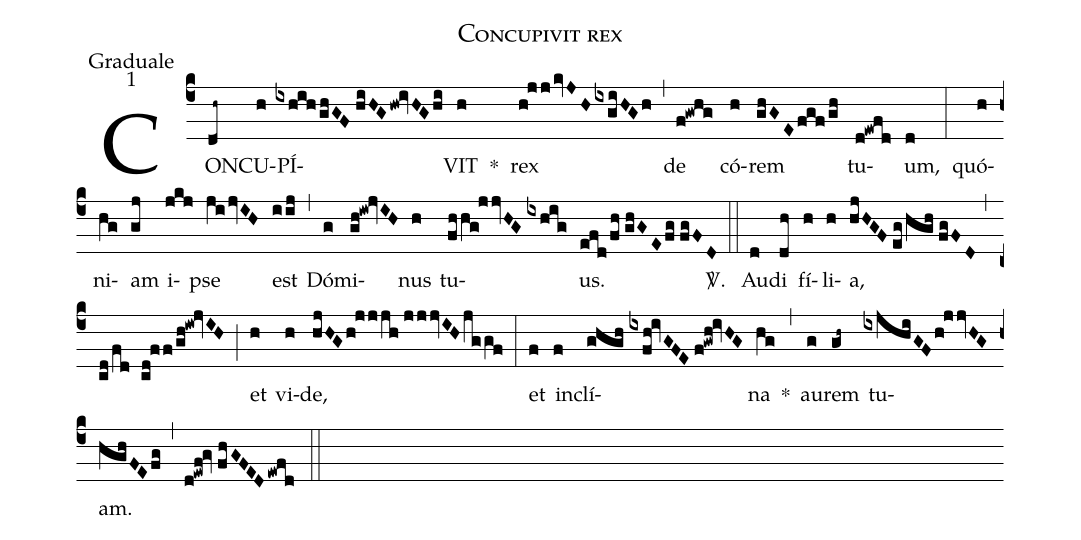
name:Concupivit rex;
office-part:Graduale;
mode:1;
%%
(c4) CON(dh~)CU(h)PÍ(ixhih/ghGF//hiHGhw!ivHGhi)VIT(h) *() rex(h!jjkvJH/ixgiHGh) (,) de(f!gwhg) có(h)rem(ghGE/fgf/gh) tu(d!ewfd)um,(d) (:) quó(h)ni(hg)am(gj) i(jkj)pse(jijvIH) est(iij) (,) Dó(g)mi(gh!iw!jvIH)nus(h) tu(fhhg!jjvHG//ixhig)us.(efd/fh//ghGE/fg//fgFD) <sp>V/</sp>.(::) Au(d)di(dh) fí(h)li(h)a,(hjHGF//eg/hgh//fgFD) (,) (cd/fd cd!ff/gh!iw!jvIH) (;) et(h) vi(h)de,(hjHGh!jjjh//jjjvIH/jggf) (:) et(f) in(f)clí(ghgh//ixfh!ivGFE//f!gwh!ivHG)na(hg) *(,) au(g)rem(gh~) tu(ixjhiGF/h!jjvHG)am.(hghFEfg) (,) (d!ewf!gv//fh/GFEDewfd) (::)
